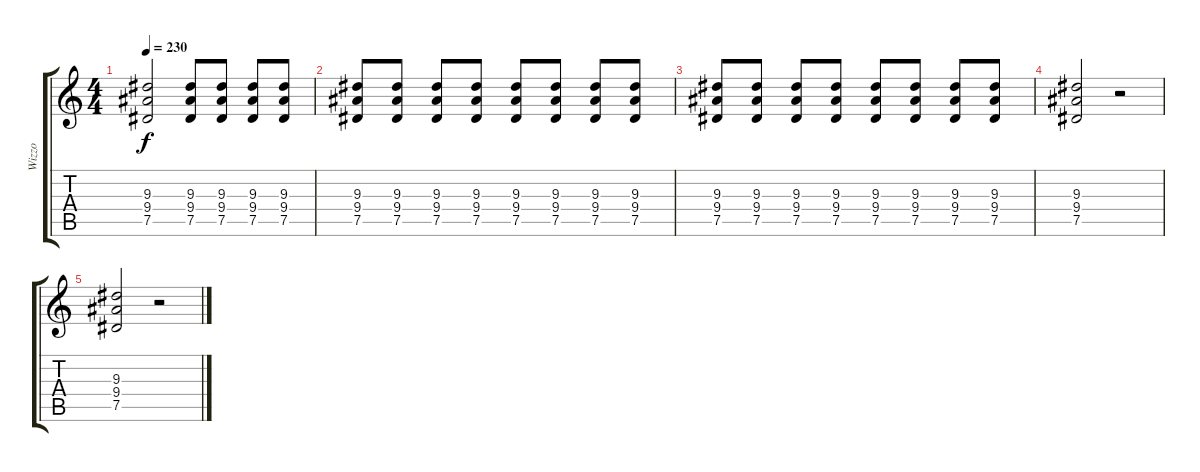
\track ("Wizzo" "Wizzo") {instrument distortionguitar}
\staff {score tabs}
\tuning (Eb4 Bb3 Gb3 Db3 Ab2 Eb2) {hide}
\ts (4 4)
\tempo 230
\clef g2
\ks c
(9.3 9.4 7.5).2{dy f} (9.3 9.4 7.5).8 (9.3 9.4 7.5).8 (9.3 9.4 7.5).8 (9.3 9.4 7.5).8 |
(9.3 9.4 7.5).8 (9.3 9.4 7.5).8 (9.3 9.4 7.5).8 (9.3 9.4 7.5).8 (9.3 9.4 7.5).8 (9.3 9.4 7.5).8 (9.3 9.4 7.5).8 (9.3 9.4 7.5).8 |
(9.3 9.4 7.5).8 (9.3 9.4 7.5).8 (9.3 9.4 7.5).8 (9.3 9.4 7.5).8 (9.3 9.4 7.5).8 (9.3 9.4 7.5).8 (9.3 9.4 7.5).8 (9.3 9.4 7.5).8 |
(9.3 9.4 7.5).2 r.2 |
(9.3 9.4 7.5).2 r.2
